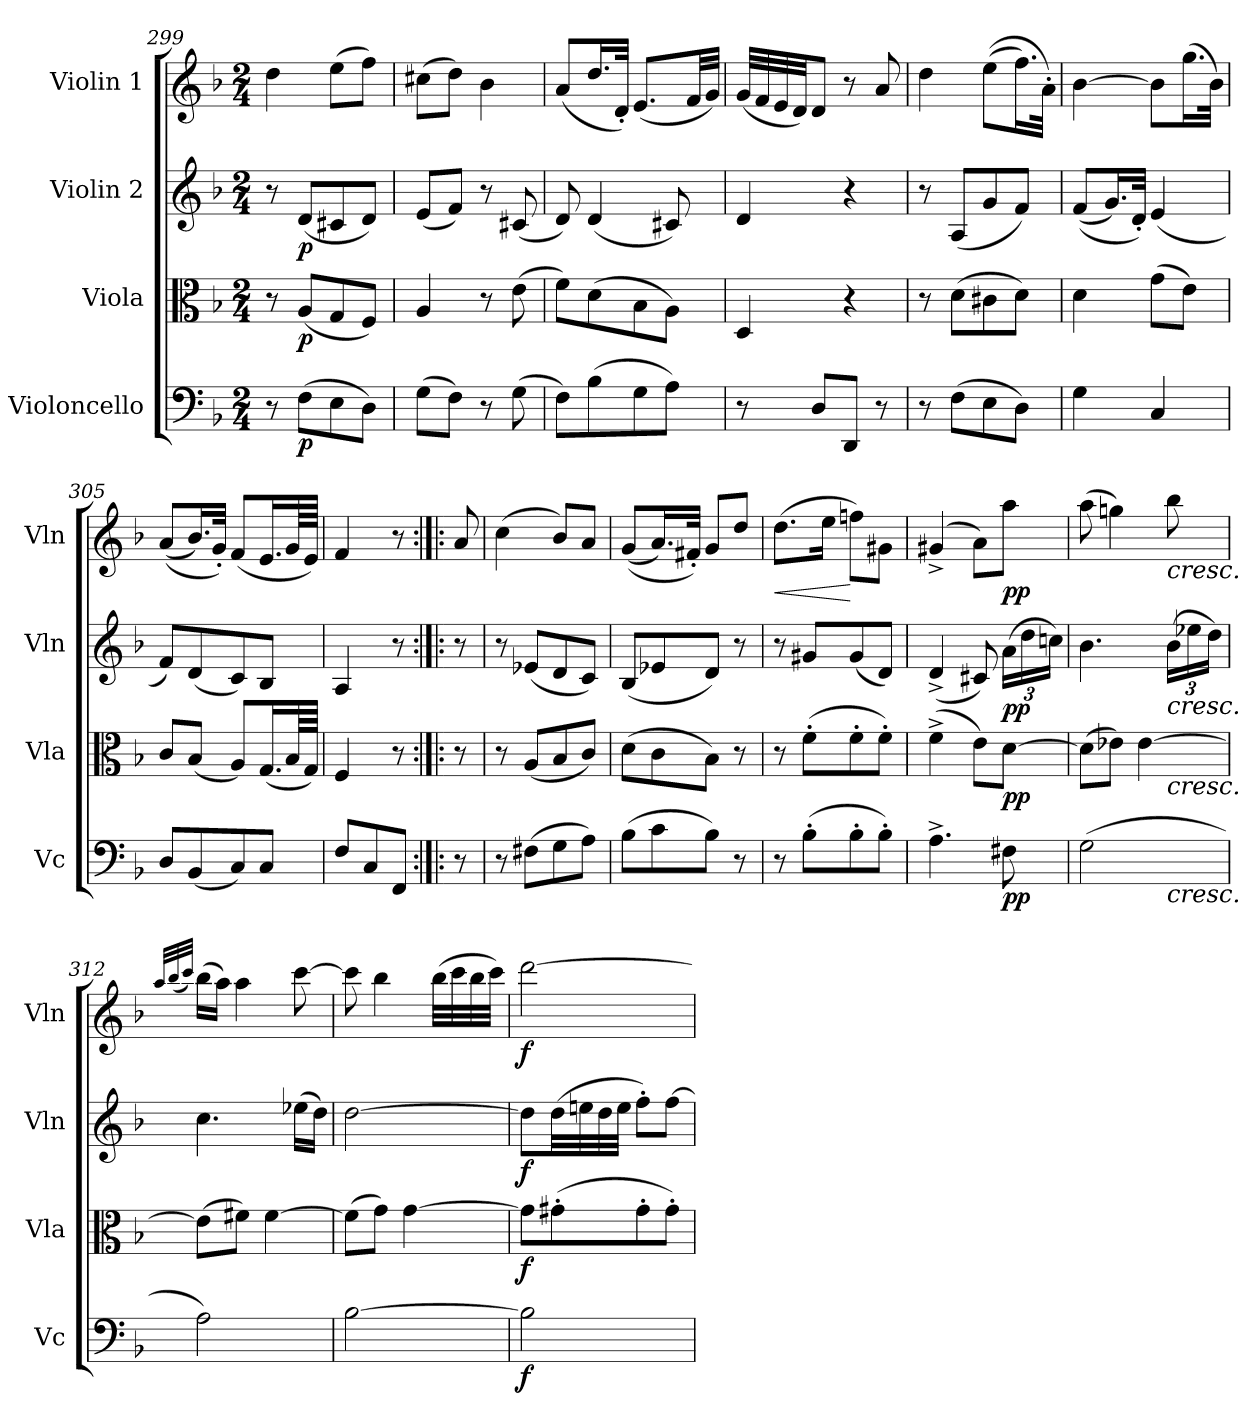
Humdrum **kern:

**kern	**dynam	**kern	**dynam	**kern	**dynam	**kern	**dynam
*part4	*part4	*part3	*part3	*part2	*part2	*part1	*part1
*staff4	*staff4	*staff3	*staff3	*staff2	*staff2	*staff1	*staff1
*I"Violoncello	*	*I"Viola	*	*I"Violin 2	*	*I"Violin 1	*
*I'Vc	*	*I'Vla	*	*I'Vln	*	*I'Vln	*
*clefF4	*	*clefC3	*	*clefG2	*	*clefG2	*
*k[b-]	*	*k[b-]	*	*k[b-]	*	*k[b-]	*
*M2/4	*	*M2/4	*	*M2/4	*	*M2/4	*
=299	=299	=299	=299	=299	=299	=299	=299
8r	.	8r	.	8r	.	4dd\	.
!	!LO:DY:b	!	!LO:DY:b	!	!LO:DY:b	!	!
(>8F\L	p	(<8A/L	p	(<8d/L	p	.	.
8E\	.	8G/	.	8c#X/	.	(>8ee\L	.
8D\J)	.	8F/J)	.	8d/J)	.	8ff\J)	.
=300	=300	=300	=300	=300	=300	=300	=300
(>8G\L	.	4A/	.	(<8e/L	.	(>8cc#X\L	.
8F\J)	.	.	.	8f/J)	.	8dd\J)	.
8r	.	8r	.	8r	.	4b-\	.
(>8G\	.	(>8e\	.	(<8c#X/	.	.	.
=301	=301	=301	=301	=301	=301	=301	=301
8F\L)	.	8f\L)	.	8d/)	.	(<8a/L	.
(>8B-\	.	(>8d\	.	(<4d/	.	16.dd/L	.
.	.	.	.	.	.	32d'/JJk)	.
8G\	.	8B-\	.	.	.	(<8.e/L	.
8A\J)	.	8A\J)	.	8c#X/)	.	.	.
.	.	.	.	.	.	32f/LL	.
.	.	.	.	.	.	32g/JJJ)	.
=302	=302	=302	=302	=302	=302	=302	=302
8r	.	4D/	.	4d/	.	(<32g/LLL	.
.	.	.	.	.	.	32f/	.
.	.	.	.	.	.	32e/	.
.	.	.	.	.	.	32d/JJ)	.
8D/L	.	.	.	.	.	8d/J	.
8DD/J	.	4r	.	4r	.	8r	.
8r	.	.	.	.	.	8a/	.
=303	=303	=303	=303	=303	=303	=303	=303
8r	.	8r	.	8r	.	4dd\	.
(>8F\L	.	(>8d\L	.	(<8A/L	.	.	.
8E\	.	8c#X\	.	8g/	.	(>(>8ee\L	.
8D\J)	.	8d\J)	.	8f/J)	.	16.ff\L)	.
.	.	.	.	.	.	32a'\JJk)	.
=304	=304	=304	=304	=304	=304	=304	=304
4G\	.	4d\	.	(<(<8f/L	.	[4b-\	.
.	.	.	.	16.g/L)	.	.	.
.	.	.	.	32d'/JJk)	.	.	.
4C/	.	(>8g\L	.	(<4e/	.	8b-\L]	.
.	.	8e\J)	.	.	.	(>16.gg\L	.
.	.	.	.	.	.	32b-\JJk)	.
!!LO:LB:g=z
=305	=305	=305	=305	=305	=305	=305	=305
8D/L	.	8c/L	.	8f/L)	.	(<(<8a/L	.
(<8BB-/	.	(<8B-/J	.	(<8d/	.	16.b-/L)	.
.	.	.	.	.	.	32g'/JJk)	.
8C/)	.	8A/L)	.	8c/)	.	(<8f/L	.
8C/J	.	(<16.G/L	.	8B-/J	.	16.e/L	.
.	.	64B-/LL	.	.	.	64g/LL	.
.	.	64G/JJJJ)	.	.	.	64e/JJJJ)	.
=305X9	=305X9	=305X9	=305X9	=305X9	=305X9	=305X9	=305X9
8F/L	.	4F/	.	4A/	.	4f/	.
8C/	.	.	.	.	.	.	.
8FF/J	.	8r	.	8r	.	8r	.
=306:|!|:	=306:|!|:	=306:|!|:	=306:|!|:	=306:|!|:	=306:|!|:	=306:|!|:	=306:|!|:
8r	.	8r	.	8r	.	8a/	.
=307	=307	=307	=307	=307	=307	=307	=307
8r	.	8r	.	8r	.	(>4cc\	.
(>8F#X\L	.	(<8A/L	.	(<8e-X/L	.	.	.
8G\	.	8B-/	.	8d/	.	8b-/L)	.
8A\J)	.	8c/J)	.	8c/J)	.	8a/J	.
=308	=308	=308	=308	=308	=308	=308	=308
(>8B-\L	.	(>8d\L	.	(<8B-/L	.	(<(<8g/L	.
8c\	.	8c\	.	8e-X/	.	16.a/L)	.
.	.	.	.	.	.	32f#X'/JJk)	.
8B-\J)	.	8B-\J)	.	8d/J)	.	8g/L	.
8r	.	8r	.	8r	.	8dd/J	.
=309	=309	=309	=309	=309	=309	=309	=309
!	!	!	!	!	!	!	!LO:HP:b
8r	.	8r	.	8r	.	(>8.dd\L	<
(>8B-'\L	.	(>8f'\L	.	8g#X/L	.	.	.
.	.	.	.	.	.	16ee\Jk	.
8B-'\	.	8f'\	.	(<8g#/	.	8ffn\L)	[
8B-'\J)	.	8f'\J)	.	8d/J)	.	8g#X\J	.
=310	=310	=310	=310	=310	=310	=310	=310
4.A^\	.	(>4f^\	.	(<4d^/	.	(>4g#X^/	.
.	.	8e\L)	.	8c#X/)	.	8a\L)	.
*	*	*	*	*Xbrackettup	*	*	*
!	!LO:DY:b	!	!LO:DY:b	!	!LO:DY:b	!	!LO:DY:b
8F#X\	pp	[8d\J	pp	(>24a\LL	pp	8aa\J	pp
.	.	.	.	24dd\	.	.	.
.	.	.	.	24ccn\JJ)	.	.	.
!!LO:LB:g=z
=311	=311	=311	=311	=311	=311	=311	=311
*^	*	*^	*	*	*	*	*
(>2G\	4.ryy	.	(>8d\L]	4.ryy	.	4.b-\	.	(>8aa\	.
.	.	.	8e-X\J)	.	.	.	.	4ggn\)	.
.	.	.	[4e-\	.	.	.	.	.	.
!	!	!	!	!	!	!	!	!LO:TX:b:i:t=cresc.	!
!	!	!	!	!	!	!LO:TX:b:i:t=cresc.	!	!	!
!	!	!	!	!LO:TX:b:i:t=cresc.	!	!	!	!	!
!	!LO:TX:b:i:t=cresc.	!	!	!	!	!	!	!	!
.	8ryy	.	.	8ryy	.	(>24b-\LL	.	8bb-\	.
.	.	.	.	.	.	24ee-X\	.	.	.
.	.	.	.	.	.	24dd\JJ)	.	.	.
*v	*v	*	*	*	*	*	*	*	*
*	*	*v	*v	*	*	*	*	*
=312	=312	=312	=312	=312	=312	=312	=312
.	.	.	.	.	.	32qaa/LLL	.
.	.	.	.	.	.	(<32qbb-/	.
.	.	.	.	.	.	32qccc/JJJ)	.
2A\)	.	(>8e-\L]	.	4.cc\	.	(>16bb-\LL	.
.	.	.	.	.	.	16aa\JJ)	.
.	.	8f#X\J)	.	.	.	4aa\	.
.	.	[4f#\	.	.	.	.	.
.	.	.	.	(>16ee-X\LL	.	[8ccc\	.
.	.	.	.	16dd\JJ)	.	.	.
=313	=313	=313	=313	=313	=313	=313	=313
[2B-\	.	(>8f#\L]	.	[2dd\	.	8ccc\]	.
.	.	8g\J)	.	.	.	4bb-\	.
.	.	[4g\	.	.	.	.	.
.	.	.	.	.	.	(>32bb-\LLL	.
.	.	.	.	.	.	32ccc\	.
.	.	.	.	.	.	32bb-\	.
.	.	.	.	.	.	32ccc\JJJ)	.
=314	=314	=314	=314	=314	=314	=314	=314
!	!LO:DY:b	!	!LO:DY:b	!	!LO:DY:b	!	!LO:DY:b
2B-\]	f	8g\L]	f	8dd\L]	f	[2ddd\	f
.	.	(>8g#X'\	.	(>32dd\LL	.	.	.
.	.	.	.	32een\	.	.	.
.	.	.	.	32dd\	.	.	.
.	.	.	.	32ee\JJJ	.	.	.
.	.	8g#'\	.	8ff'\L)	.	.	.
.	.	8g#'\J)	.	[8ff\J	.	.	.
=	=	=	=	=	=	=	=
*-	*-	*-	*-	*-	*-	*-	*-
